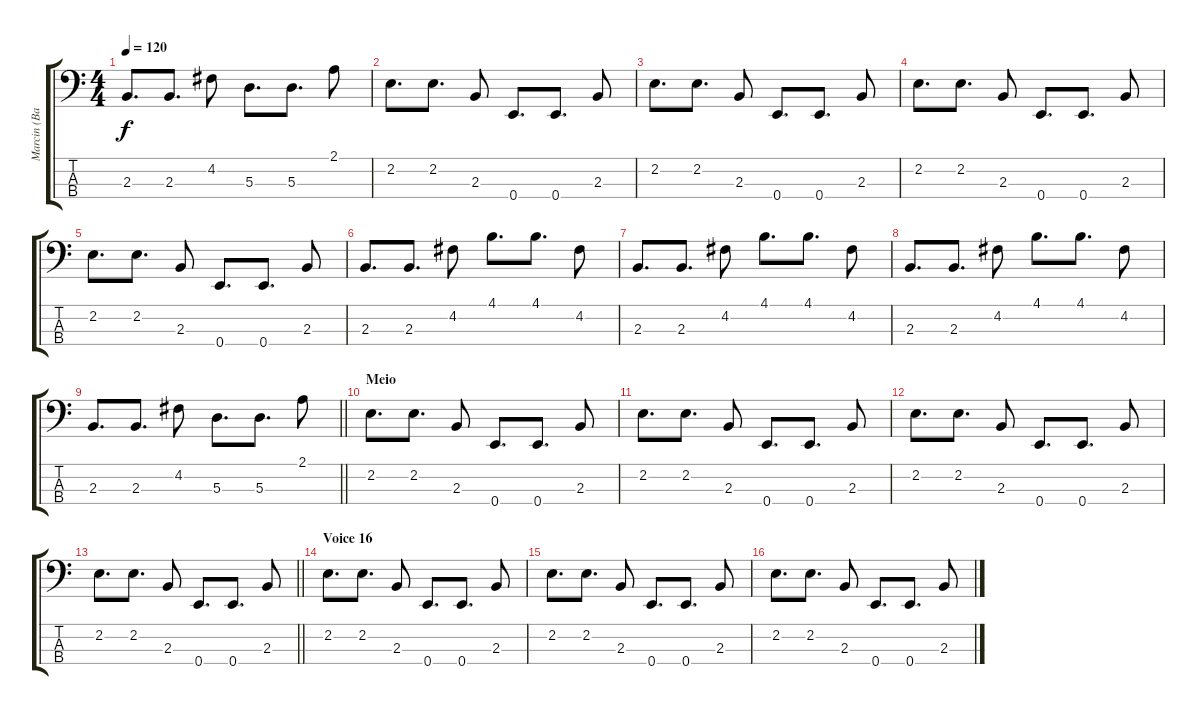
\track ("Marcin (Bass)" "Marcin (Ba") {instrument electricbassfinger}
\staff {score tabs}
\tuning (G2 D2 A1 E1) {hide}
\ts (4 4)
\tempo 120
\clef f4
\ks c
2.3.8{d dy f} 2.3.8{d} 4.2.8 5.3.8{d} 5.3.8{d} 2.1.8 |
2.2.8{d} 2.2.8{d} 2.3.8 0.4.8{d} 0.4.8{d} 2.3.8 |
2.2.8{d} 2.2.8{d} 2.3.8 0.4.8{d} 0.4.8{d} 2.3.8 |
2.2.8{d} 2.2.8{d} 2.3.8 0.4.8{d} 0.4.8{d} 2.3.8 |
2.2.8{d} 2.2.8{d} 2.3.8 0.4.8{d} 0.4.8{d} 2.3.8 |
2.3.8{d} 2.3.8{d} 4.2.8 4.1.8{d} 4.1.8{d} 4.2.8 |
2.3.8{d} 2.3.8{d} 4.2.8 4.1.8{d} 4.1.8{d} 4.2.8 |
2.3.8{d} 2.3.8{d} 4.2.8 4.1.8{d} 4.1.8{d} 4.2.8 |
\barLineRight lightlight
2.3.8{d} 2.3.8{d} 4.2.8 5.3.8{d} 5.3.8{d} 2.1.8 |
\section ("" "Meio")
2.2.8{d} 2.2.8{d} 2.3.8 0.4.8{d} 0.4.8{d} 2.3.8 |
2.2.8{d} 2.2.8{d} 2.3.8 0.4.8{d} 0.4.8{d} 2.3.8 |
2.2.8{d} 2.2.8{d} 2.3.8 0.4.8{d} 0.4.8{d} 2.3.8 |
\barLineRight lightlight
2.2.8{d} 2.2.8{d} 2.3.8 0.4.8{d} 0.4.8{d} 2.3.8 |
\section ("" "Voice 16")
2.2.8{d} 2.2.8{d} 2.3.8 0.4.8{d} 0.4.8{d} 2.3.8 |
2.2.8{d} 2.2.8{d} 2.3.8 0.4.8{d} 0.4.8{d} 2.3.8 |
2.2.8{d} 2.2.8{d} 2.3.8 0.4.8{d} 0.4.8{d} 2.3.8
